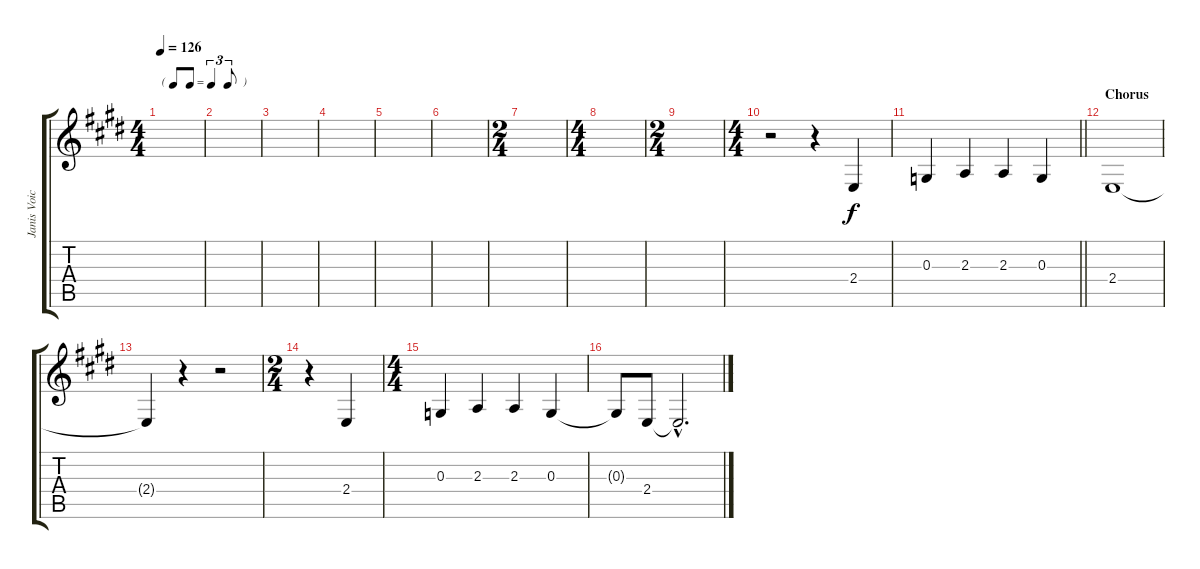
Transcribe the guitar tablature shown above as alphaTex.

\track ("Janis Voice" "Janis Voic") {instrument harmonica}
\staff {score tabs}
\tuning (E4 B3 G3 D3 A2 E2) {hide}
\ts (4 4)
\tf triplet8th
\tempo 126
\clef g2
\ks e
|
|
|
|
|
|
\ts (2 4)
|
\ts (4 4)
|
\ts (2 4)
|
\ts (4 4)
r.2 r.4 2.4.4 |
\barLineRight lightlight
0.3.4 2.3.4 2.3.4 0.3.4 |
\section ("" "Chorus")
2.4.1 |
2.4{t}.4 r.4 r.2 |
\ts (2 4)
r.4 2.4.4 |
\ts (4 4)
0.3.4 2.3.4 2.3.4 0.3.4 |
0.3{t}.8 2.4.8 2.4{hac t}.2{d}
